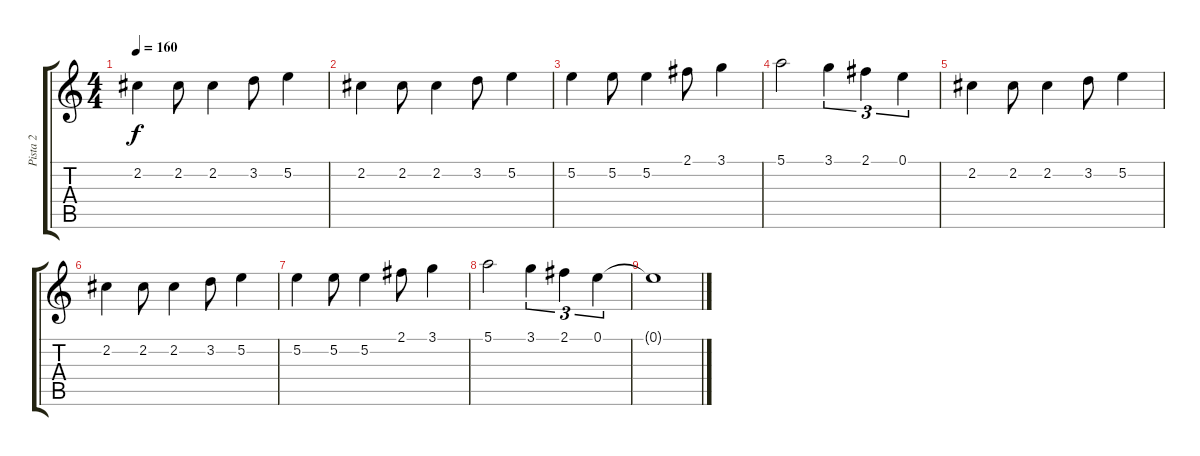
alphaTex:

\track ("Pista 2" "Pista 2") {instrument electricguitarclean}
\staff {score tabs}
\tuning (E4 B3 G3 D3 A2 E2) {hide}
\ts (4 4)
\tempo 160
\clef g2
\ks c
2.2.4{dy f} 2.2.8 2.2.4 3.2.8 5.2.4 |
2.2.4 2.2.8 2.2.4 3.2.8 5.2.4 |
5.2.4 5.2.8 5.2.4 2.1.8 3.1.4 |
5.1.2 3.1.4{tu (3 2)} 2.1.4{tu (3 2)} 0.1.4{tu (3 2)} |
2.2.4 2.2.8 2.2.4 3.2.8 5.2.4 |
2.2.4 2.2.8 2.2.4 3.2.8 5.2.4 |
5.2.4 5.2.8 5.2.4 2.1.8 3.1.4 |
5.1.2 3.1.4{tu (3 2)} 2.1.4{tu (3 2)} 0.1.4{tu (3 2)} |
0.1{t}.1
